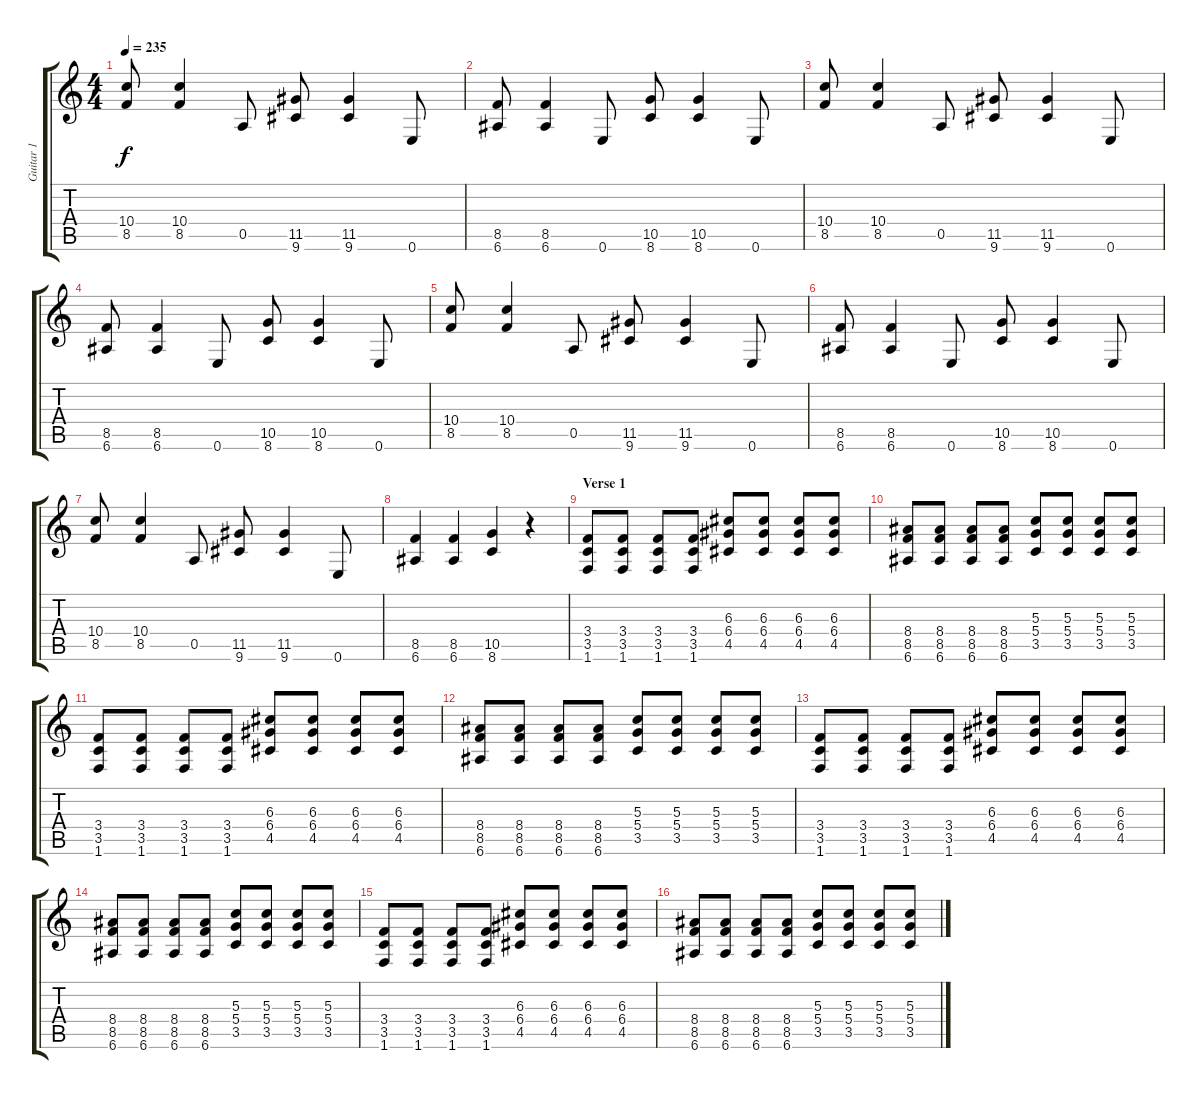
\track ("Guitar 1" "Guitar 1") {instrument overdrivenguitar}
\staff {score tabs}
\tuning (E4 B3 G3 D3 A2 E2) {hide}
\ts (4 4)
\tempo 235
\clef g2
\ks c
(10.4 8.5).8{dy f instrument overdrivenguitar} (10.4 8.5).4 0.5.8 (11.5 9.6).8 (11.5 9.6).4 0.6.8 |
(8.5 6.6).8 (8.5 6.6).4 0.6.8 (10.5 8.6).8 (10.5 8.6).4 0.6.8 |
(10.4 8.5).8 (10.4 8.5).4 0.5.8 (11.5 9.6).8 (11.5 9.6).4 0.6.8 |
(8.5 6.6).8 (8.5 6.6).4 0.6.8 (10.5 8.6).8 (10.5 8.6).4 0.6.8 |
(10.4 8.5).8 (10.4 8.5).4 0.5.8 (11.5 9.6).8 (11.5 9.6).4 0.6.8 |
(8.5 6.6).8 (8.5 6.6).4 0.6.8 (10.5 8.6).8 (10.5 8.6).4 0.6.8 |
(10.4 8.5).8 (10.4 8.5).4 0.5.8 (11.5 9.6).8 (11.5 9.6).4 0.6.8 |
(8.5 6.6).4 (8.5 6.6).4 (10.5 8.6).4 r.4 |
\section ("" "Verse 1")
(3.4 3.5 1.6).8 (3.4 3.5 1.6).8 (3.4 3.5 1.6).8 (3.4 3.5 1.6).8 (6.3 6.4 4.5).8 (6.3 6.4 4.5).8 (6.3 6.4 4.5).8 (6.3 6.4 4.5).8 |
(8.4 8.5 6.6).8 (8.4 8.5 6.6).8 (8.4 8.5 6.6).8 (8.4 8.5 6.6).8 (5.3 5.4 3.5).8 (5.3 5.4 3.5).8 (5.3 5.4 3.5).8 (5.3 5.4 3.5).8 |
(3.4 3.5 1.6).8 (3.4 3.5 1.6).8 (3.4 3.5 1.6).8 (3.4 3.5 1.6).8 (6.3 6.4 4.5).8 (6.3 6.4 4.5).8 (6.3 6.4 4.5).8 (6.3 6.4 4.5).8 |
(8.4 8.5 6.6).8 (8.4 8.5 6.6).8 (8.4 8.5 6.6).8 (8.4 8.5 6.6).8 (5.3 5.4 3.5).8 (5.3 5.4 3.5).8 (5.3 5.4 3.5).8 (5.3 5.4 3.5).8 |
(3.4 3.5 1.6).8 (3.4 3.5 1.6).8 (3.4 3.5 1.6).8 (3.4 3.5 1.6).8 (6.3 6.4 4.5).8 (6.3 6.4 4.5).8 (6.3 6.4 4.5).8 (6.3 6.4 4.5).8 |
(8.4 8.5 6.6).8 (8.4 8.5 6.6).8 (8.4 8.5 6.6).8 (8.4 8.5 6.6).8 (5.3 5.4 3.5).8 (5.3 5.4 3.5).8 (5.3 5.4 3.5).8 (5.3 5.4 3.5).8 |
(3.4 3.5 1.6).8 (3.4 3.5 1.6).8 (3.4 3.5 1.6).8 (3.4 3.5 1.6).8 (6.3 6.4 4.5).8 (6.3 6.4 4.5).8 (6.3 6.4 4.5).8 (6.3 6.4 4.5).8 |
(8.4 8.5 6.6).8 (8.4 8.5 6.6).8 (8.4 8.5 6.6).8 (8.4 8.5 6.6).8 (5.3 5.4 3.5).8 (5.3 5.4 3.5).8 (5.3 5.4 3.5).8 (5.3 5.4 3.5).8
